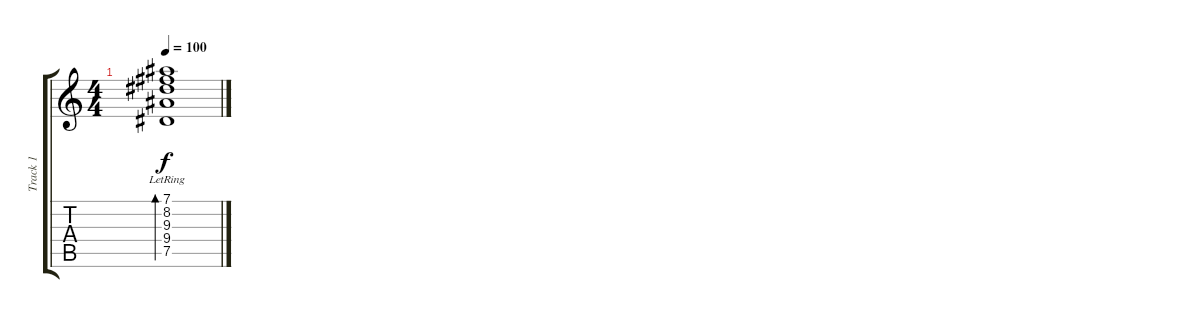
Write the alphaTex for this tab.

\track ("Track 1" "Track 1") {instrument acousticguitarsteel}
\staff {score tabs}
\tuning (Eb4 Bb3 Gb3 Db3 Ab2 Eb2) {hide}
\ts (4 4)
\tempo 100
\clef g2
\ks c
(7.1 8.2 9.3{lr} 9.4 7.5).1{bd 480 dy f}
